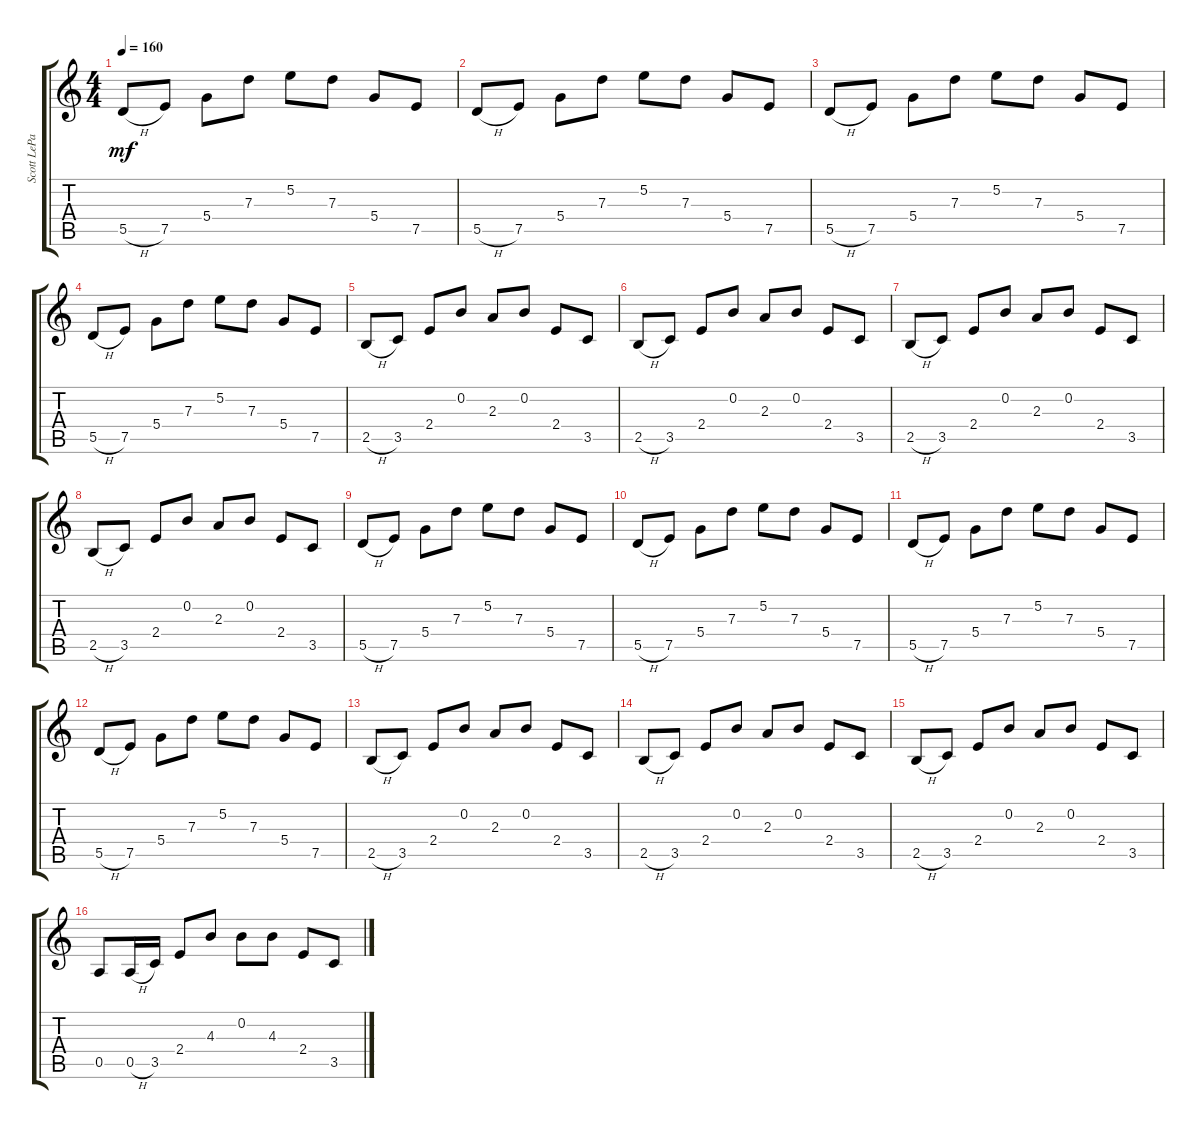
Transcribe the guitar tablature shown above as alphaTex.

\track ("Scott LePage Clean 2" "Scott LePa") {instrument acousticguitarnylon}
\staff {score tabs}
\tuning (E4 B3 G3 D3 A2 D2) {hide}
\ts (4 4)
\tempo 160
\clef g2
\ks c
5.5{h}.8{dy mf} 7.5.8 5.4.8 7.3.8 5.2.8 7.3.8 5.4.8 7.5.8 |
5.5{h}.8 7.5.8 5.4.8 7.3.8 5.2.8 7.3.8 5.4.8 7.5.8 |
5.5{h}.8 7.5.8 5.4.8 7.3.8 5.2.8 7.3.8 5.4.8 7.5.8 |
5.5{h}.8 7.5.8 5.4.8 7.3.8 5.2.8 7.3.8 5.4.8 7.5.8 |
2.5{h}.8 3.5.8 2.4.8 0.2.8 2.3.8 0.2.8 2.4.8 3.5.8 |
2.5{h}.8 3.5.8 2.4.8 0.2.8 2.3.8 0.2.8 2.4.8 3.5.8 |
2.5{h}.8 3.5.8 2.4.8 0.2.8 2.3.8 0.2.8 2.4.8 3.5.8 |
2.5{h}.8 3.5.8 2.4.8 0.2.8 2.3.8 0.2.8 2.4.8 3.5.8 |
5.5{h}.8 7.5.8 5.4.8 7.3.8 5.2.8 7.3.8 5.4.8 7.5.8 |
5.5{h}.8 7.5.8 5.4.8 7.3.8 5.2.8 7.3.8 5.4.8 7.5.8 |
5.5{h}.8 7.5.8 5.4.8 7.3.8 5.2.8 7.3.8 5.4.8 7.5.8 |
5.5{h}.8 7.5.8 5.4.8 7.3.8 5.2.8 7.3.8 5.4.8 7.5.8 |
2.5{h}.8 3.5.8 2.4.8 0.2.8 2.3.8 0.2.8 2.4.8 3.5.8 |
2.5{h}.8 3.5.8 2.4.8 0.2.8 2.3.8 0.2.8 2.4.8 3.5.8 |
2.5{h}.8 3.5.8 2.4.8 0.2.8 2.3.8 0.2.8 2.4.8 3.5.8 |
0.5.8 0.5{h}.16 3.5.16 2.4.8 4.3.8 0.2.8 4.3.8 2.4.8 3.5.8
